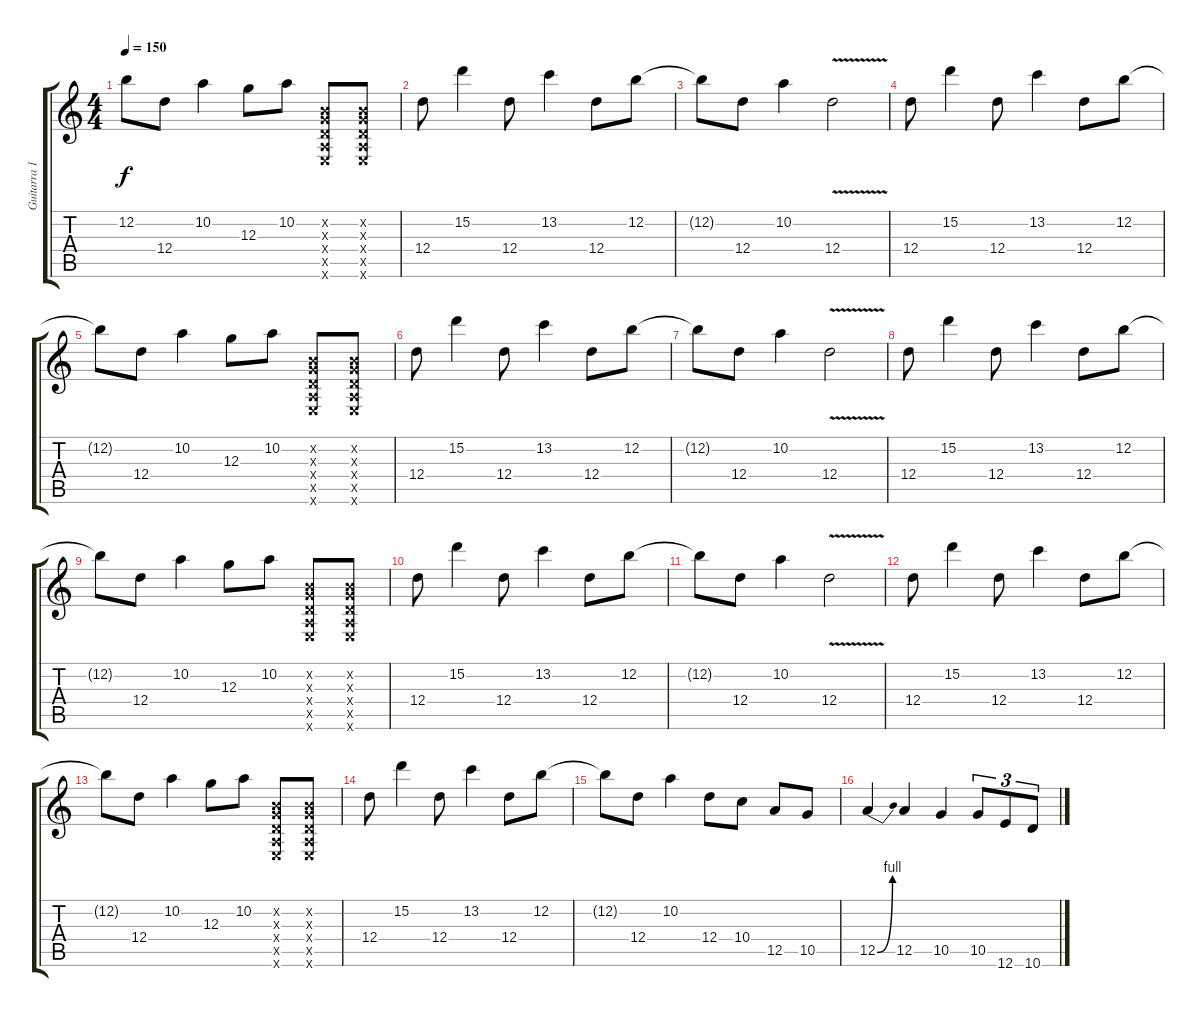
\track ("Guitarra 1" "Guitarra 1") {instrument overdrivenguitar}
\staff {score tabs}
\tuning (E4 B3 G3 D3 A2 E2) {hide}
\ts (4 4)
\tempo 150
\clef g2
\ks c
12.2{t}.8{dy f} 12.4.8 10.2.4 12.3.8 10.2.8 (0.2{x} 0.3{x} 0.4{x} 0.5{x} 0.6{x}).8 (0.2{x} 0.3{x} 0.4{x} 0.5{x} 0.6{x}).8 |
12.4.8 15.2.4 12.4.8 13.2.4 12.4.8 12.2.8 |
12.2{t}.8 12.4.8 10.2.4 12.4{v}.2 |
12.4.8 15.2.4 12.4.8 13.2.4 12.4.8 12.2.8 |
12.2{t}.8 12.4.8 10.2.4 12.3.8 10.2.8 (0.2{x} 0.3{x} 0.4{x} 0.5{x} 0.6{x}).8 (0.2{x} 0.3{x} 0.4{x} 0.5{x} 0.6{x}).8 |
12.4.8 15.2.4 12.4.8 13.2.4 12.4.8 12.2.8 |
12.2{t}.8 12.4.8 10.2.4 12.4{v}.2 |
12.4.8 15.2.4 12.4.8 13.2.4 12.4.8 12.2.8 |
12.2{t}.8 12.4.8 10.2.4 12.3.8 10.2.8 (0.2{x} 0.3{x} 0.4{x} 0.5{x} 0.6{x}).8 (0.2{x} 0.3{x} 0.4{x} 0.5{x} 0.6{x}).8 |
12.4.8 15.2.4 12.4.8 13.2.4 12.4.8 12.2.8 |
12.2{t}.8 12.4.8 10.2.4 12.4{v}.2 |
12.4.8 15.2.4 12.4.8 13.2.4 12.4.8 12.2.8 |
12.2{t}.8 12.4.8 10.2.4 12.3.8 10.2.8 (0.2{x} 0.3{x} 0.4{x} 0.5{x} 0.6{x}).8 (0.2{x} 0.3{x} 0.4{x} 0.5{x} 0.6{x}).8 |
12.4.8 15.2.4 12.4.8 13.2.4 12.4.8 12.2.8 |
12.2{t}.8 12.4.8 10.2.4 12.4.8 10.4.8 12.5.8 10.5.8 |
12.5{be (bend 0 0 60 4)}.4 12.5.4 10.5.4 10.5.8{tu (3 2)} 12.6.8{tu (3 2)} 10.6.8{tu (3 2)}
